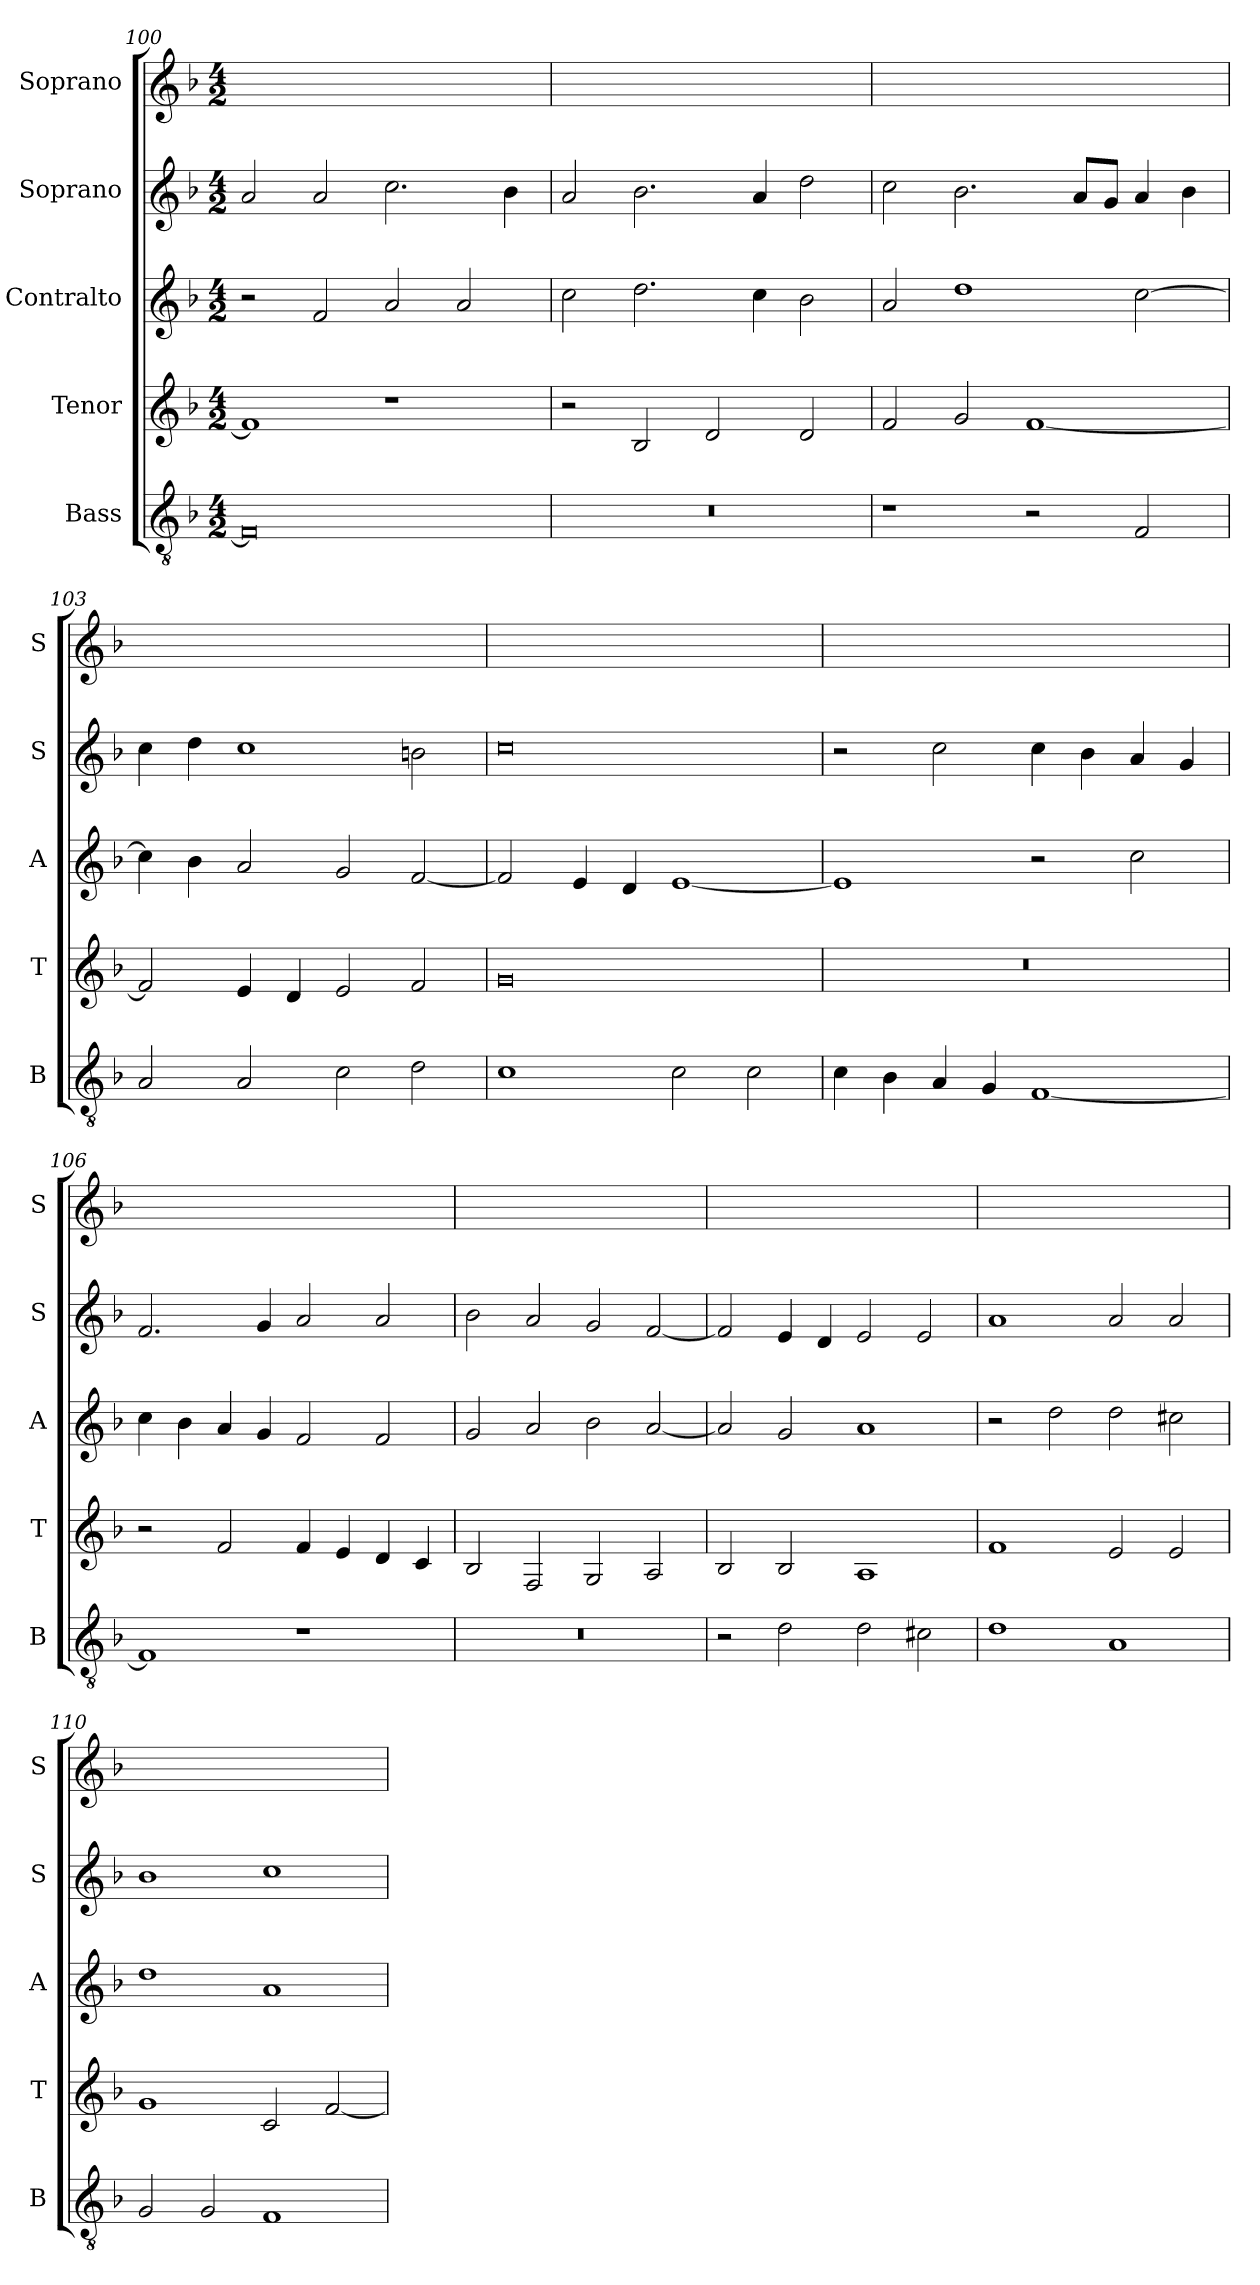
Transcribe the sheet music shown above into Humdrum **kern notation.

**kern	**kern	**kern	**kern	**kern
*part5	*part4	*part3	*part2	*part1
*staff5	*staff4	*staff3	*staff2	*staff1
*I"Bass	*I"Tenor	*I"Contralto	*I"Soprano	*I"Soprano
*I'B	*I'T	*I'A	*I'S	*I'S
*clefGv2	*clefG2	*clefG2	*clefG2	*clefG2
*k[b-]	*k[b-]	*k[b-]	*k[b-]	*k[b-]
*F:ion	*F:ion	*F:ion	*F:ion	*F:ion
*M4/2	*M4/2	*M4/2	*M4/2	*M4/2
=100	=100	=100	=100	=100
0F]	1f]	2r	2a	0ryy
.	.	2f	2a	.
.	1r	2a	2.cc	.
.	.	2a	.	.
.	.	.	4b-	.
=101	=101	=101	=101	=101
0r	2r	2cc	2a	0ryy
.	2B-	2.dd	2.b-	.
.	2d	.	.	.
.	.	4cc	4a	.
.	2d	2b-	2dd	.
=102	=102	=102	=102	=102
1r	2f	2a	2cc	0ryy
.	2g	1dd	2.b-	.
2r	[1f	.	.	.
.	.	.	8a/L	.
.	.	.	8g/J	.
2F	.	[2cc	4a	.
.	.	.	4b-	.
=103	=103	=103	=103	=103
2A	2f]	4cc]	4cc	0ryy
.	.	4b-	4dd	.
2A	4e	2a	1cc	.
.	4d	.	.	.
2c	2e	2g	.	.
2d	2f	[2f	2bn	.
=104	=104	=104	=104	=104
1c	0g	2f]	0cc	0ryy
.	.	4e	.	.
.	.	4d	.	.
2c	.	[1e	.	.
2c	.	.	.	.
=105	=105	=105	=105	=105
4c	0r	1e]	2r	0ryy
4B-	.	.	.	.
4A	.	.	2cc	.
4G	.	.	.	.
[1F	.	2r	4cc	.
.	.	.	4b-	.
.	.	2cc	4a	.
.	.	.	4g	.
=106	=106	=106	=106	=106
1F]	2r	4cc	2.f	0ryy
.	.	4b-	.	.
.	2f	4a	.	.
.	.	4g	4g	.
1r	4f	2f	2a	.
.	4e	.	.	.
.	4d	2f	2a	.
.	4c	.	.	.
=107	=107	=107	=107	=107
0r	2B-	2g	2b-	0ryy
.	2F	2a	2a	.
.	2G	2b-	2g	.
.	2A	[2a	[2f	.
=108	=108	=108	=108	=108
2r	2B-	2a]	2f]	0ryy
2d	2B-	2g	4e	.
.	.	.	4d	.
2d	1A	1a	2e	.
2c#X	.	.	2e	.
=109	=109	=109	=109	=109
1d	1f	2r	1a	0ryy
.	.	2dd	.	.
1A	2e	2dd	2a	.
.	2e	2cc#X	2a	.
=110	=110	=110	=110	=110
2G	1g	1dd	1b-	0ryy
2G	.	.	.	.
1F	2c	1a	1cc	.
.	[2f	.	.	.
=	=	=	=	=
*-	*-	*-	*-	*-
